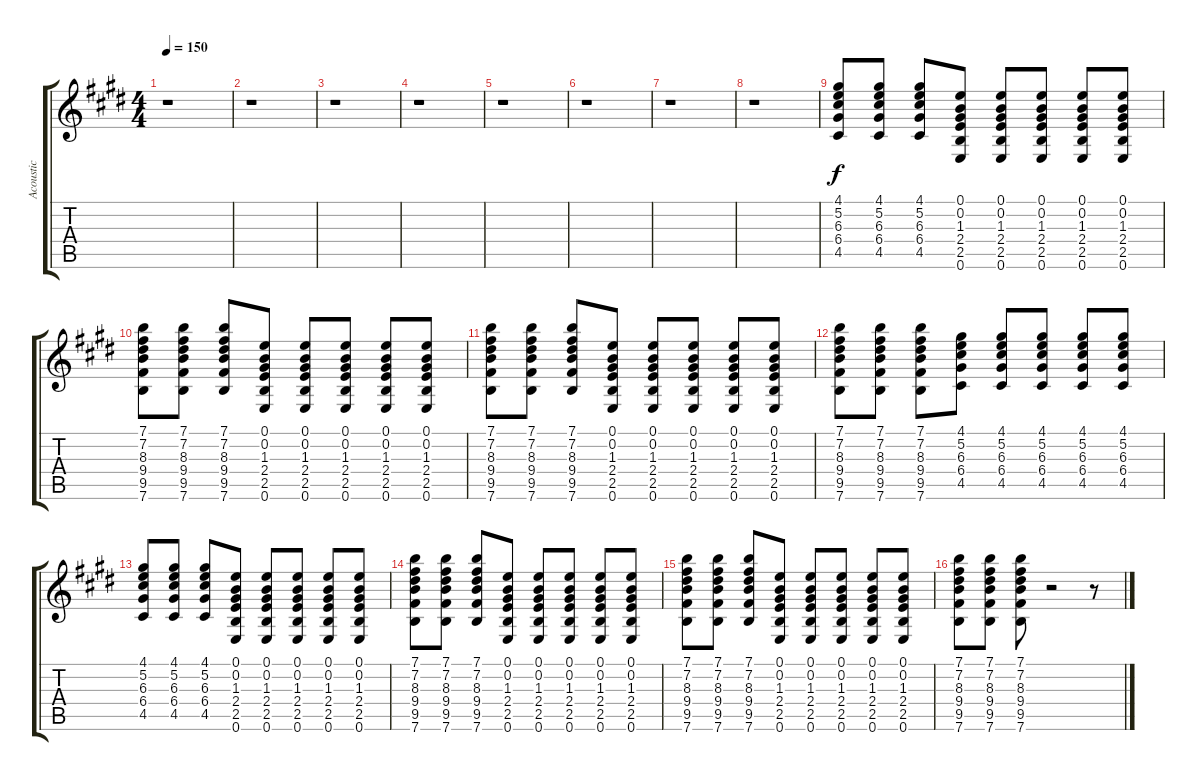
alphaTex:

\track ("Acoustic" "Acoustic") {instrument acousticguitarnylon}
\staff {score tabs}
\tuning (E4 B3 G3 D3 A2 E2) {hide}
\ts (4 4)
\tempo 150
\clef g2
\ks e
r.1{dy f instrument acousticguitarnylon} |
r.1 |
r.1 |
r.1 |
r.1 |
r.1 |
r.1 |
r.1 |
(4.1 5.2 6.3 6.4 4.5).8 (4.1 5.2 6.3 6.4 4.5).8 (4.1 5.2 6.3 6.4 4.5).8 (0.1 0.2 1.3 2.4 2.5 0.6).8 (0.1 0.2 1.3 2.4 2.5 0.6).8 (0.1 0.2 1.3 2.4 2.5 0.6).8 (0.1 0.2 1.3 2.4 2.5 0.6).8 (0.1 0.2 1.3 2.4 2.5 0.6).8 |
(7.1 7.2 8.3 9.4 9.5 7.6).8 (7.1 7.2 8.3 9.4 9.5 7.6).8 (7.1 7.2 8.3 9.4 9.5 7.6).8 (0.1 0.2 1.3 2.4 2.5 0.6).8 (0.1 0.2 1.3 2.4 2.5 0.6).8 (0.1 0.2 1.3 2.4 2.5 0.6).8 (0.1 0.2 1.3 2.4 2.5 0.6).8 (0.1 0.2 1.3 2.4 2.5 0.6).8 |
(7.1 7.2 8.3 9.4 9.5 7.6).8 (7.1 7.2 8.3 9.4 9.5 7.6).8 (7.1 7.2 8.3 9.4 9.5 7.6).8 (0.1 0.2 1.3 2.4 2.5 0.6).8 (0.1 0.2 1.3 2.4 2.5 0.6).8 (0.1 0.2 1.3 2.4 2.5 0.6).8 (0.1 0.2 1.3 2.4 2.5 0.6).8 (0.1 0.2 1.3 2.4 2.5 0.6).8 |
(7.1 7.2 8.3 9.4 9.5 7.6).8 (7.1 7.2 8.3 9.4 9.5 7.6).8 (7.1 7.2 8.3 9.4 9.5 7.6).8 (4.1 5.2 6.3 6.4 4.5).8 (4.1 5.2 6.3 6.4 4.5).8 (4.1 5.2 6.3 6.4 4.5).8 (4.1 5.2 6.3 6.4 4.5).8 (4.1 5.2 6.3 6.4 4.5).8 |
(4.1 5.2 6.3 6.4 4.5).8 (4.1 5.2 6.3 6.4 4.5).8 (4.1 5.2 6.3 6.4 4.5).8 (0.1 0.2 1.3 2.4 2.5 0.6).8 (0.1 0.2 1.3 2.4 2.5 0.6).8 (0.1 0.2 1.3 2.4 2.5 0.6).8 (0.1 0.2 1.3 2.4 2.5 0.6).8 (0.1 0.2 1.3 2.4 2.5 0.6).8 |
(7.1 7.2 8.3 9.4 9.5 7.6).8 (7.1 7.2 8.3 9.4 9.5 7.6).8 (7.1 7.2 8.3 9.4 9.5 7.6).8 (0.1 0.2 1.3 2.4 2.5 0.6).8 (0.1 0.2 1.3 2.4 2.5 0.6).8 (0.1 0.2 1.3 2.4 2.5 0.6).8 (0.1 0.2 1.3 2.4 2.5 0.6).8 (0.1 0.2 1.3 2.4 2.5 0.6).8 |
(7.1 7.2 8.3 9.4 9.5 7.6).8 (7.1 7.2 8.3 9.4 9.5 7.6).8 (7.1 7.2 8.3 9.4 9.5 7.6).8 (0.1 0.2 1.3 2.4 2.5 0.6).8 (0.1 0.2 1.3 2.4 2.5 0.6).8 (0.1 0.2 1.3 2.4 2.5 0.6).8 (0.1 0.2 1.3 2.4 2.5 0.6).8 (0.1 0.2 1.3 2.4 2.5 0.6).8 |
(7.1 7.2 8.3 9.4 9.5 7.6).8 (7.1 7.2 8.3 9.4 9.5 7.6).8 (7.1 7.2 8.3 9.4 9.5 7.6).8 r.2 r.8
